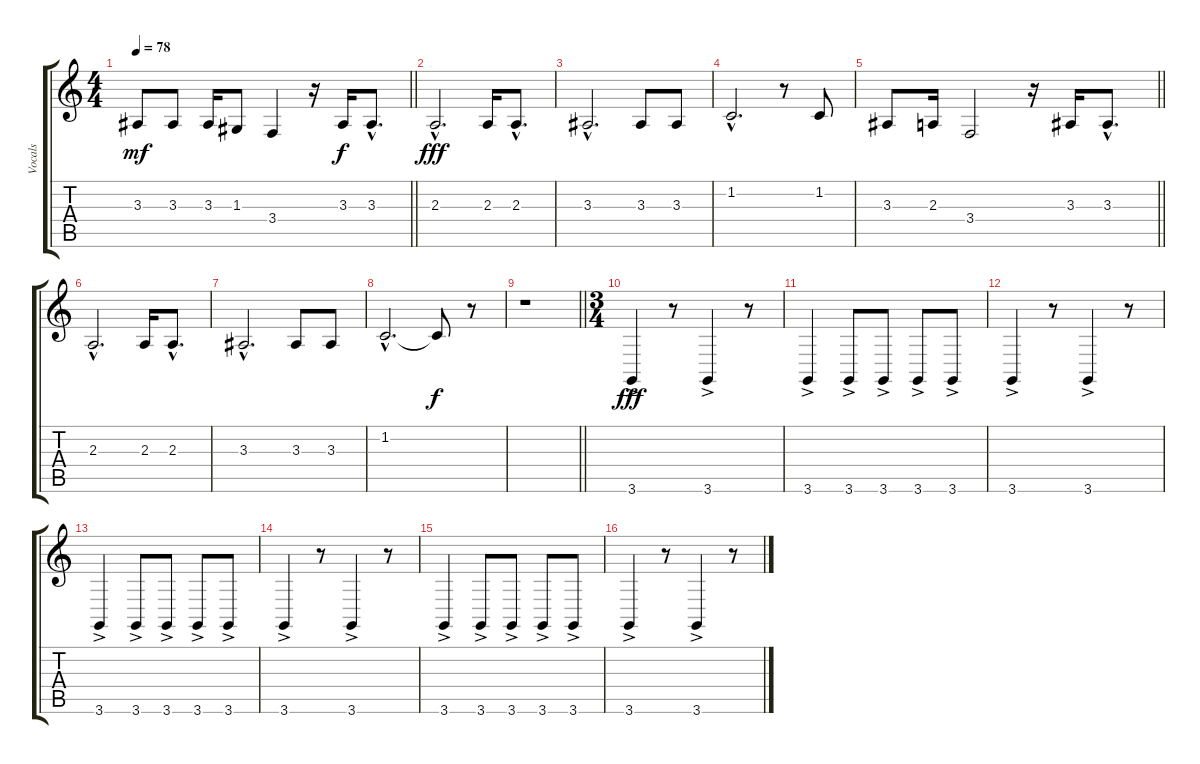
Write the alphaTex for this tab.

\track ("Vocals" "Vocals") {instrument stringensemble1}
\staff {score tabs}
\tuning (E4 B3 G3 D3 A2 E2) {hide}
\ts (4 4)
\tempo 78
\clef g2
\barLineRight lightlight
\ks c
3.3.8{dy mf} 3.3.8 3.3.16 1.3.8 3.4.4 r.16 3.3.16{dy f} 3.3{hac}.8{d} |
2.3{hac}.2{d dy fff} 2.3.16 2.3{hac}.8{d} |
3.3{hac}.2{d} 3.3.8 3.3.8 |
1.2{hac}.2{d} r.8 1.2.8 |
\barLineRight lightlight
3.3.8 2.3.16 3.4.2 r.16 3.3.16 3.3{hac}.8{d} |
2.3{hac}.2{d} 2.3.16 2.3{hac}.8{d} |
3.3{hac}.2{d} 3.3.8 3.3.8 |
1.2{hac}.2{d} 1.2{t}.8{dy f} r.8 |
\barLineRight lightlight
r.1 |
\ts (3 4)
3.6{ac}.4{dy fff} r.8 3.6{ac}.4 r.8 |
3.6{ac}.4 3.6{ac}.8 3.6{ac}.8 3.6{ac}.8 3.6{ac}.8 |
3.6{ac}.4 r.8 3.6{ac}.4 r.8 |
3.6{ac}.4 3.6{ac}.8 3.6{ac}.8 3.6{ac}.8 3.6{ac}.8 |
3.6{ac}.4 r.8 3.6{ac}.4 r.8 |
3.6{ac}.4 3.6{ac}.8 3.6{ac}.8 3.6{ac}.8 3.6{ac}.8 |
3.6{ac}.4 r.8 3.6{ac}.4 r.8
